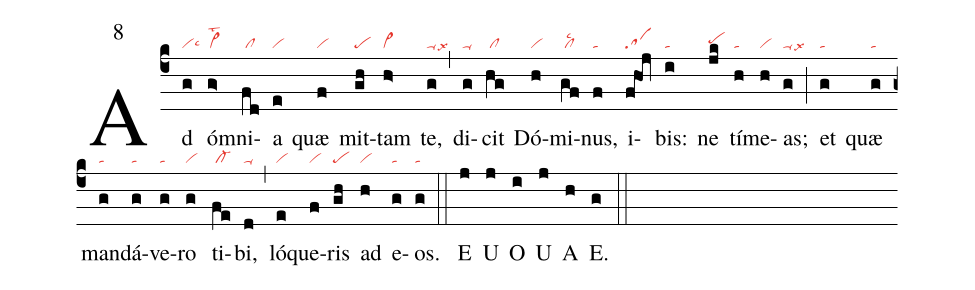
mode: 8;
nabc-lines:1;
%%
(c4)Ad(g|vilsc6) óm(g>|vi>lst2)ni(fd|/cl)a(e|vi) quæ(f|vi) mit(gh|pe)tam(h>|vi>) te,(g|ta-lsx6) (,)
di(g|ta-)cit(hg|/cl) Dó(h|vi)mi(gf|/cllsc2)nus,(f|ta) i(f@hoj|sa)bis:(i|ta)
ne(jk|pehh) tí(h|ta)me(h|vi)as;(g|ta-lsx6) (;) et(g|ta) quæ(g|ta) man(g|ta)dá(g|ta)ve(g|ta)ro(g|vi) ti(fe|/cl-)bi,(d|ta-) (,) ló(e|vi)que(f|vi)ris(gh|pe) ad(h|vi) e(g|ta)os.(g|ta) (::)

E(j) U(j) O(i) U(j) A(h) E.(g) (::)
